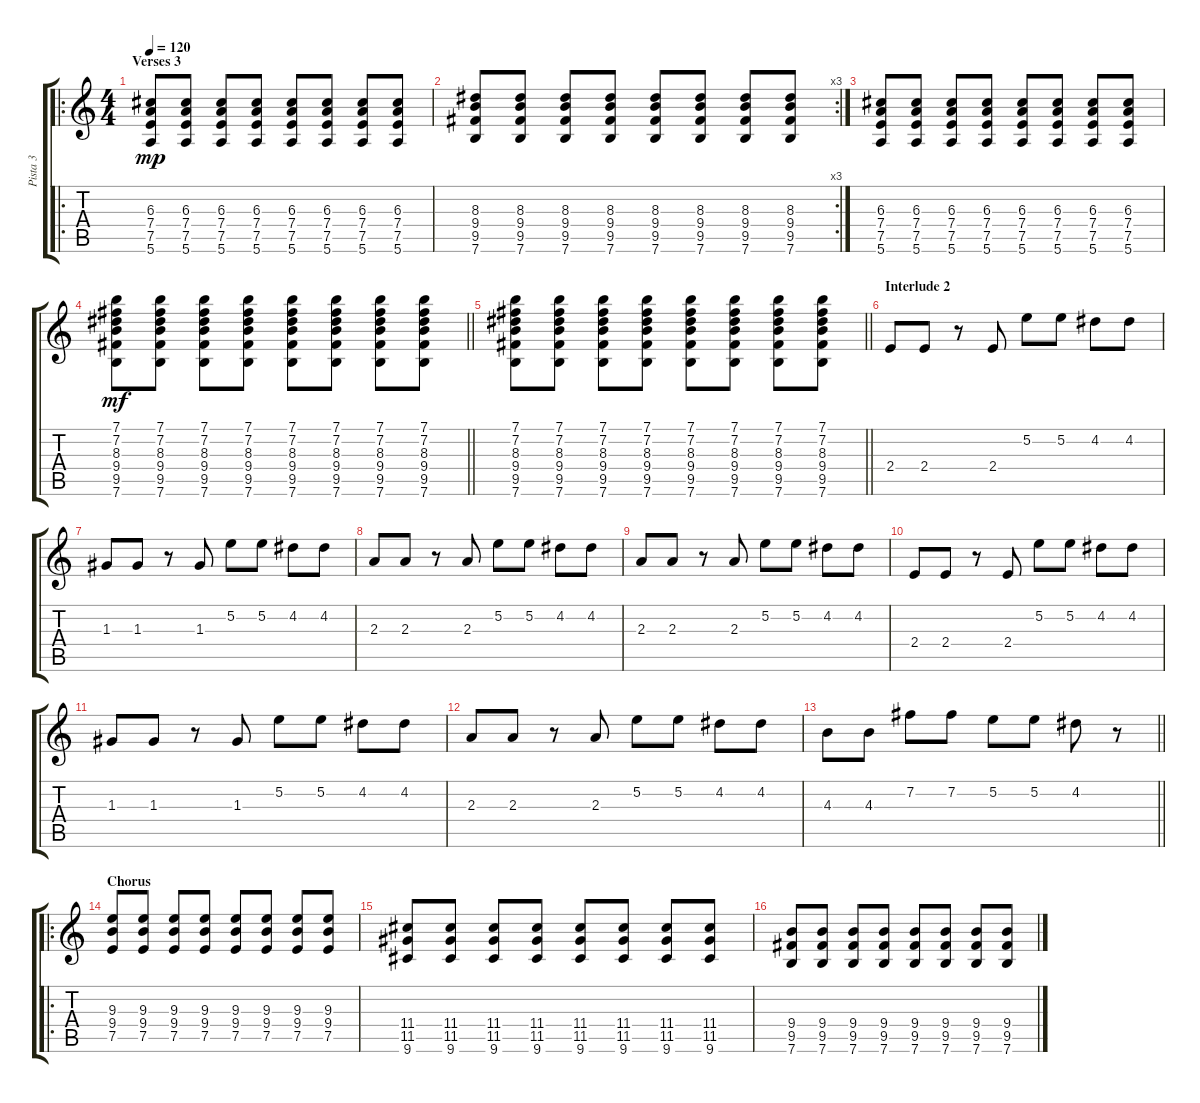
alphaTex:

\track ("Pista 3" "Pista 3") {instrument overdrivenguitar}
\staff {score tabs}
\tuning (E4 B3 G3 D3 A2 E2) {hide}
\ro
\ts (4 4)
\section ("" "Verses 3")
\tempo 120
\clef g2
\ks c
(6.3 7.4 7.5 5.6).8{dy mp} (6.3 7.4 7.5 5.6).8 (6.3 7.4 7.5 5.6).8 (6.3 7.4 7.5 5.6).8 (6.3 7.4 7.5 5.6).8 (6.3 7.4 7.5 5.6).8 (6.3 7.4 7.5 5.6).8 (6.3 7.4 7.5 5.6).8 |
\rc 3
(8.3 9.4 9.5 7.6).8 (8.3 9.4 9.5 7.6).8 (8.3 9.4 9.5 7.6).8 (8.3 9.4 9.5 7.6).8 (8.3 9.4 9.5 7.6).8 (8.3 9.4 9.5 7.6).8 (8.3 9.4 9.5 7.6).8 (8.3 9.4 9.5 7.6).8 |
(6.3 7.4 7.5 5.6).8 (6.3 7.4 7.5 5.6).8 (6.3 7.4 7.5 5.6).8 (6.3 7.4 7.5 5.6).8 (6.3 7.4 7.5 5.6).8 (6.3 7.4 7.5 5.6).8 (6.3 7.4 7.5 5.6).8 (6.3 7.4 7.5 5.6).8 |
\barLineRight lightlight
(7.1 7.2 8.3 9.4 9.5 7.6).8{dy mf} (7.1 7.2 8.3 9.4 9.5 7.6).8 (7.1 7.2 8.3 9.4 9.5 7.6).8 (7.1 7.2 8.3 9.4 9.5 7.6).8 (7.1 7.2 8.3 9.4 9.5 7.6).8 (7.1 7.2 8.3 9.4 9.5 7.6).8 (7.1 7.2 8.3 9.4 9.5 7.6).8 (7.1 7.2 8.3 9.4 9.5 7.6).8 |
\barLineRight lightlight
(7.1 7.2 8.3 9.4 9.5 7.6).8 (7.1 7.2 8.3 9.4 9.5 7.6).8 (7.1 7.2 8.3 9.4 9.5 7.6).8 (7.1 7.2 8.3 9.4 9.5 7.6).8 (7.1 7.2 8.3 9.4 9.5 7.6).8 (7.1 7.2 8.3 9.4 9.5 7.6).8 (7.1 7.2 8.3 9.4 9.5 7.6).8 (7.1 7.2 8.3 9.4 9.5 7.6).8 |
\section ("" "Interlude 2")
2.4.8{volume 15} 2.4.8 r.8 2.4.8 5.2.8 5.2.8 4.2.8 4.2.8 |
1.3.8 1.3.8 r.8 1.3.8 5.2.8 5.2.8 4.2.8 4.2.8 |
2.3.8 2.3.8 r.8 2.3.8 5.2.8 5.2.8 4.2.8 4.2.8 |
2.3.8 2.3.8 r.8 2.3.8 5.2.8 5.2.8 4.2.8 4.2.8 |
2.4.8 2.4.8 r.8 2.4.8 5.2.8 5.2.8 4.2.8 4.2.8 |
1.3.8 1.3.8 r.8 1.3.8 5.2.8 5.2.8 4.2.8 4.2.8 |
2.3.8 2.3.8 r.8 2.3.8 5.2.8 5.2.8 4.2.8 4.2.8 |
\barLineRight lightlight
4.3.8 4.3.8 7.2.8 7.2.8 5.2.8 5.2.8 4.2.8 r.8 |
\ro
\section ("" "Chorus")
(9.3 9.4 7.5).8 (9.3 9.4 7.5).8 (9.3 9.4 7.5).8 (9.3 9.4 7.5).8 (9.3 9.4 7.5).8 (9.3 9.4 7.5).8 (9.3 9.4 7.5).8 (9.3 9.4 7.5).8 |
(11.4 11.5 9.6).8 (11.4 11.5 9.6).8 (11.4 11.5 9.6).8 (11.4 11.5 9.6).8 (11.4 11.5 9.6).8 (11.4 11.5 9.6).8 (11.4 11.5 9.6).8 (11.4 11.5 9.6).8 |
(9.4 9.5 7.6).8 (9.4 9.5 7.6).8 (9.4 9.5 7.6).8 (9.4 9.5 7.6).8 (9.4 9.5 7.6).8 (9.4 9.5 7.6).8 (9.4 9.5 7.6).8 (9.4 9.5 7.6).8
